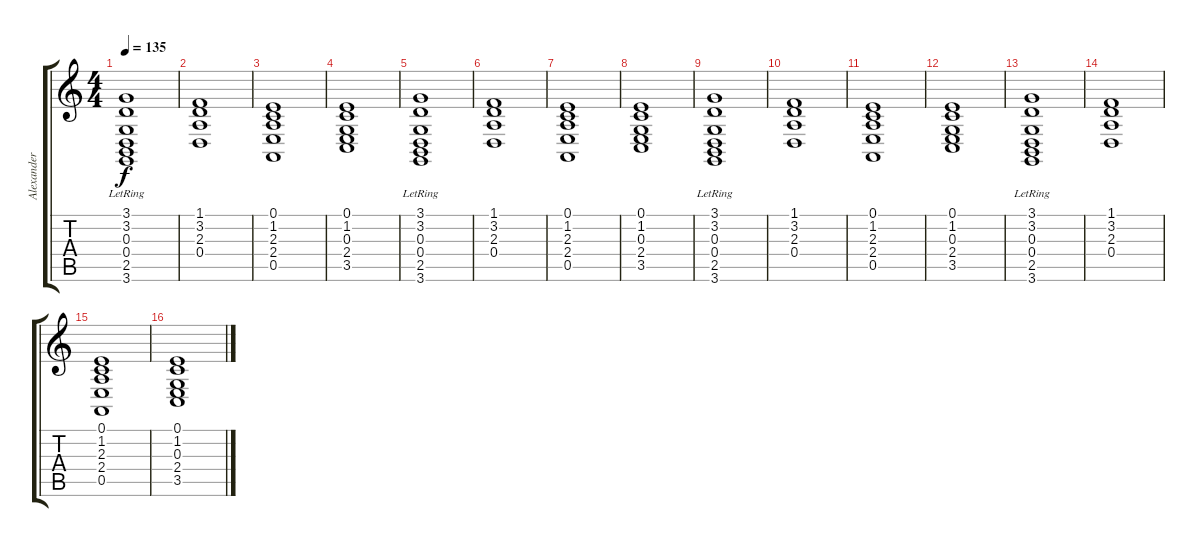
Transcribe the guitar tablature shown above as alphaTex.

\track ("Alexander Ulyanin" "Alexander ") {instrument stringensemble1}
\staff {score tabs}
\tuning (E4 B3 G3 D3 A2 E2) {hide}
\ts (4 4)
\tempo 135
\clef g2
\ks c
(3.1 3.2 0.3 0.4 2.5 3.6{lr}).1{dy f} |
(1.1 3.2 2.3 0.4).1 |
(0.1 1.2 2.3 2.4 0.5).1 |
(0.1 1.2 0.3 2.4 3.5).1 |
(3.1 3.2 0.3 0.4 2.5 3.6{lr}).1 |
(1.1 3.2 2.3 0.4).1 |
(0.1 1.2 2.3 2.4 0.5).1 |
(0.1 1.2 0.3 2.4 3.5).1 |
(3.1 3.2 0.3 0.4 2.5 3.6{lr}).1 |
(1.1 3.2 2.3 0.4).1{volume 5} |
(0.1 1.2 2.3 2.4 0.5).1 |
(0.1 1.2 0.3 2.4 3.5).1{volume 4} |
(3.1 3.2 0.3 0.4 2.5 3.6{lr}).1{volume 3} |
(1.1 3.2 2.3 0.4).1 |
(0.1 1.2 2.3 2.4 0.5).1 |
(0.1 1.2 0.3 2.4 3.5).1{volume 2}
